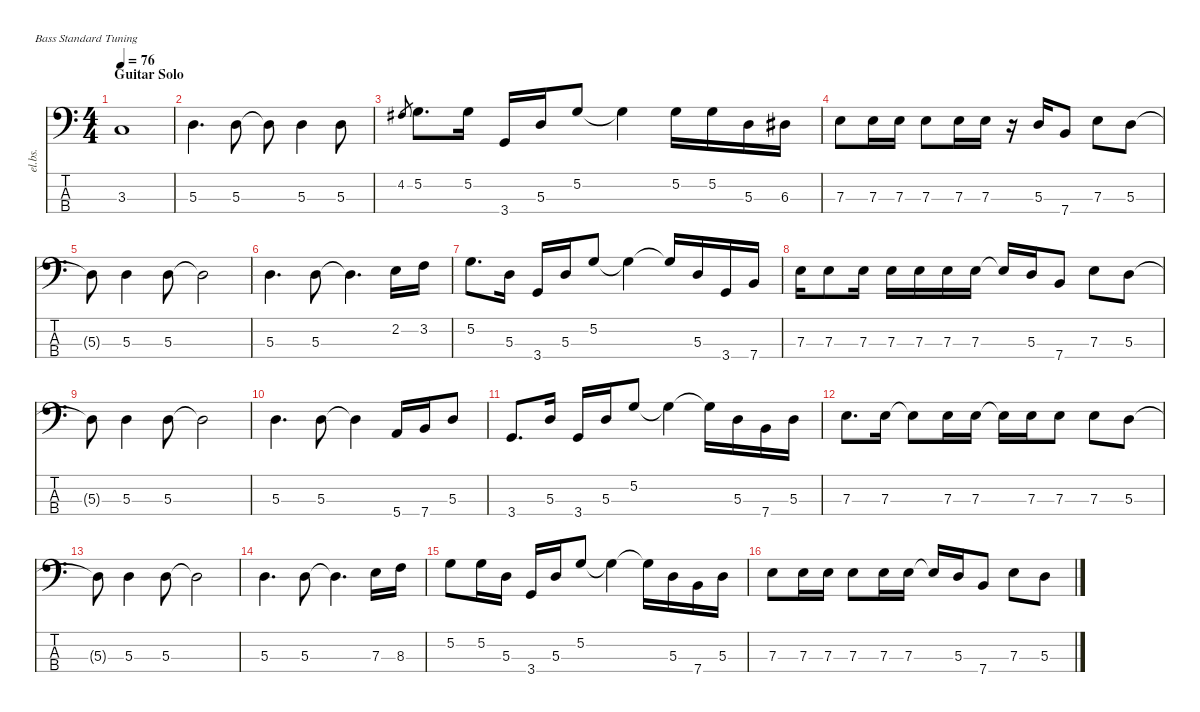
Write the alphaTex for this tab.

\defaultSystemsLayout 4
\hideDynamics
\bracketExtendMode nobrackets
\track ("Bass" "el.bs.") {instrument electricbasspick}
\staff {score tabs}
\tuning (G2 D2 A1 E1)
\ts (4 4)
\section ("" "Guitar Solo")
\tempo 76
\clef f4
\ks c
3.3.1{dy ff} |
5.3.4{d} 5.3.8 5.3{t}.8 5.3.4 5.3.8 |
4.2{acc #}.8{gr dy mf} 5.2.8{d dy ff} 5.2.16 3.4.16 5.3.16 5.2.8 5.2{t}.4 5.2.16 5.2.16 5.3.16 6.3{acc #}.16 |
7.3.8 7.3.16 7.3.16 7.3.8 7.3.16 7.3.16 r.16 5.3.16 7.4.8 7.3.8 5.3.8 |
5.3{t}.8 5.3.4 5.3.8 5.3{t}.2 |
5.3.4{d} 5.3.8 5.3{t}.4{d} 2.2.16 3.2.16 |
5.2.8{d} 5.3.16 3.4.16 5.3.16 5.2.8 5.2{t}.4 5.2{t}.16 5.3.16 3.4.16 7.4.16 |
7.3.16 7.3.8 7.3.16 7.3.16 7.3.16 7.3.16 7.3.16 7.3{t}.16 5.3.16 7.4.8 7.3.8 5.3.8 |
5.3{t}.8 5.3.4 5.3.8 5.3{t}.2 |
5.3.4{d} 5.3.8 5.3{t}.4 5.4.16 7.4.16 5.3.8 |
3.4.8{d} 5.3.16 3.4.16 5.3.16 5.2.8 5.2{t}.4 5.2{t}.16 5.3.16 7.4.16 5.3.16 |
7.3.8{d} 7.3.16 7.3{t}.8 7.3.16 7.3.16 7.3{t}.16 7.3.16 7.3.8 7.3.8 5.3.8 |
5.3{t}.8 5.3.4 5.3.8 5.3{t}.2 |
5.3.4{d} 5.3.8 5.3{t}.4{d} 7.3.16 8.3.16 |
5.2.8 5.2.16 5.3.16 3.4.16 5.3.16 5.2.8 5.2{t}.4 5.2{t}.16 5.3.16 7.4.16 5.3.16 |
7.3.8 7.3.16 7.3.16 7.3.8 7.3.16 7.3.16 7.3{t}.16 5.3.16 7.4.8 7.3.8 5.3.8
